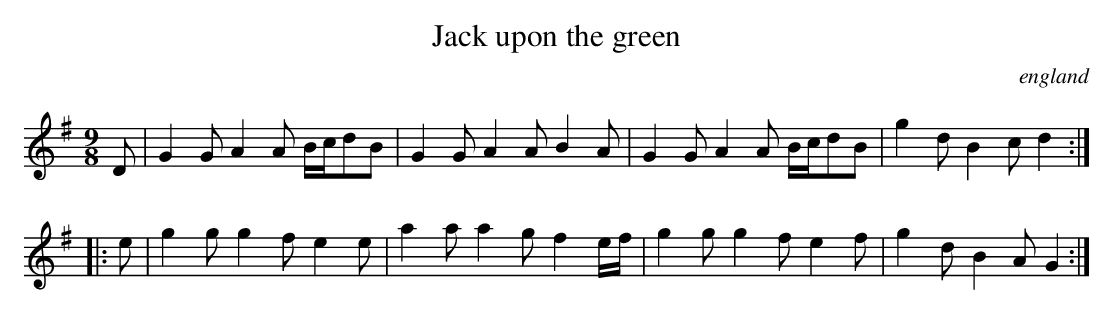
X:1
T:Jack upon the green
O:england
M:9/8
L:1/8
K:G
D | G2G A2A B/2c/2dB | G2G A2A B2A |\
G2G A2A B/2c/2dB | g2d B2c d2 :|
|:e|\
g2g g2f e2e | a2a a2g f2e/2f/2 |\
g2g g2f e2f | g2d B2A G2 :|
